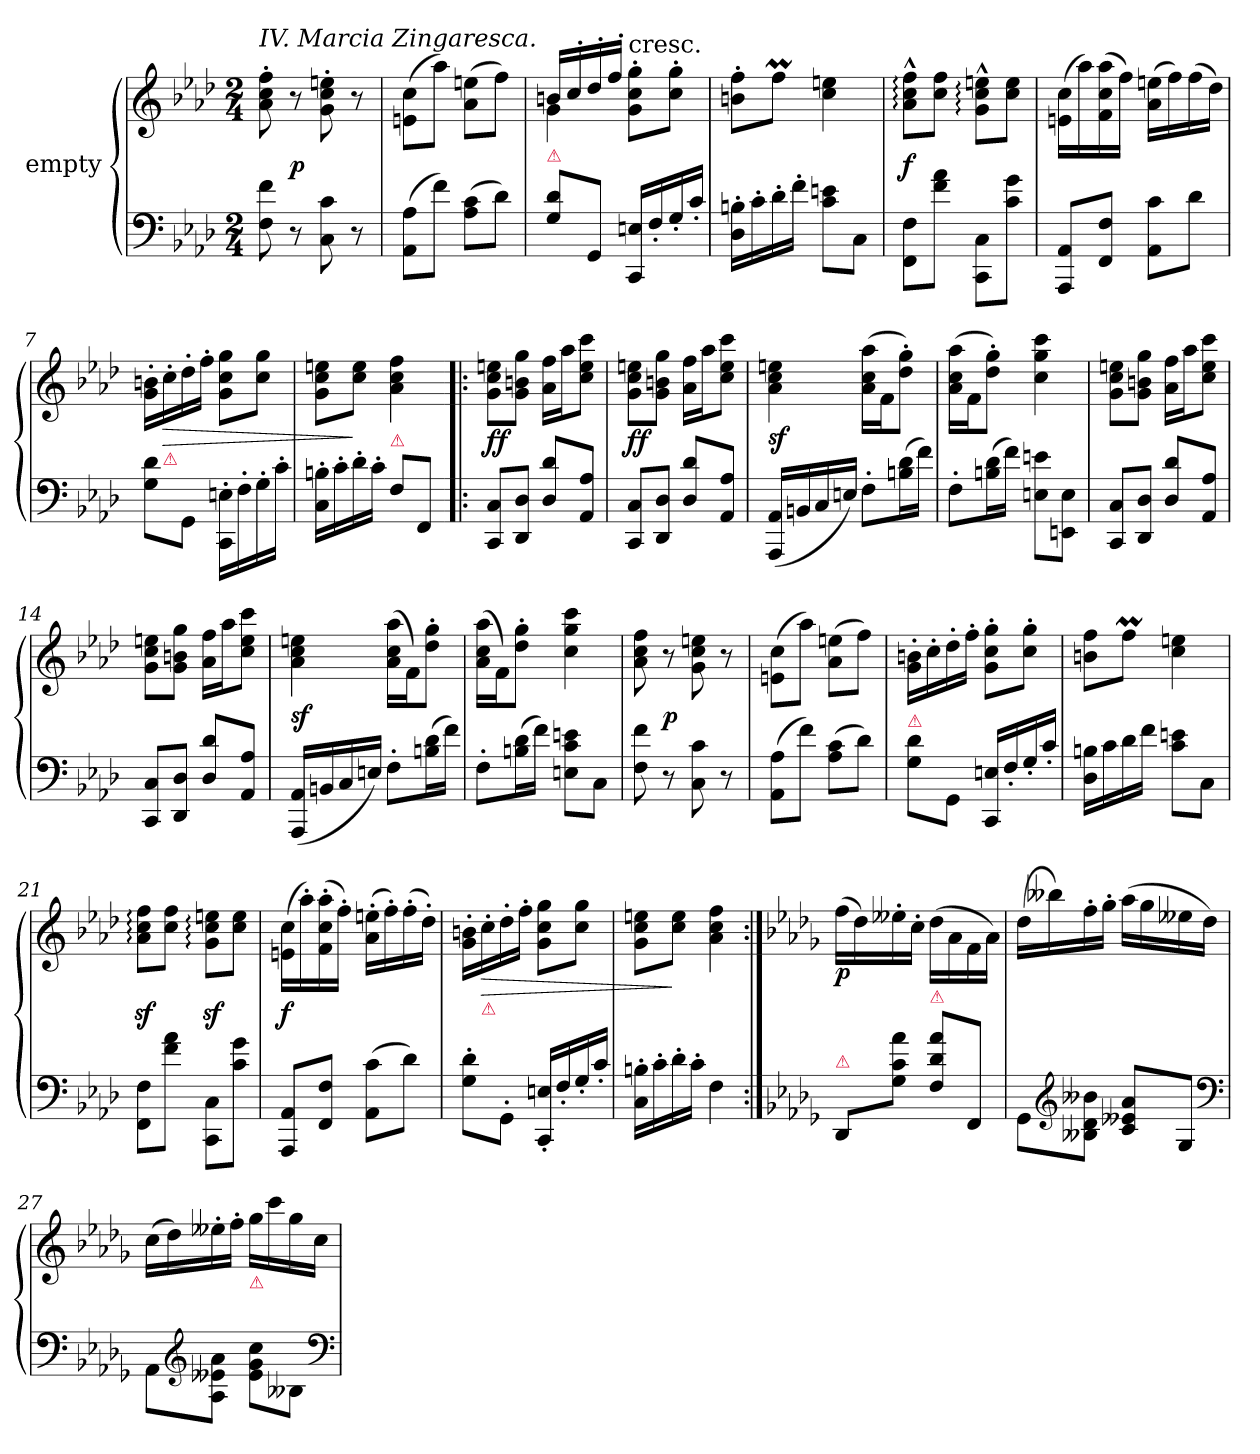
**kern	**kern	**dynam
*part1	*part1	*part1
*staff2	*staff1	*staff1/2
*I"empty	*	*
*clefF4	*clefG2	*
*k[b-e-a-d-]	*k[b-e-a-d-]	*
*f:	*f:	*
*M2/4	*M2/4	*
=1	=1	=1
!	!LO:TX:a:i:t=IV. Marcia Zingaresca.	!
8F\ 8f\	8a-'\ 8cc'\ 8ff'\	.
8r	8r	p
8C\ 8c\	8g'\ 8cc'\ 8een'\	.
8r	8r	.
=2	=2	=2
(8AA-\ 8A-\L	(8en\ 8cc\L	.
8f\J)	8aa-\J)	.
(8A-\ 8c\L	(8a-\ 8een\L	.
8d-\J)	8ff\J)	.
=3	=3	=3
*	*^	*
!LO:TX:a:color=crimson:t=⚠	!	!	!
8G\ 8d-\L	16bn/LL	4g\	.
.	16cc'/	.	.
8GG/J	16dd-'/	.	.
.	16ff'/JJ	.	.
!	!LO:TX:t=cresc.	!	!
16CC/ 16En/LL	8g'\ 8cc'\ 8gg'\L	4rcyy	.
16F'/	.	.	.
16G'/	8cc'\ 8gg'\J	.	.
16c'/JJ	.	.	.
*	*v	*v	*
=4	=4	=4
16D-'\ 16Bn'\LL	8bn'\ 8ff'\L	.
16c'\	.	.
16d-'\	8ffM\J	.
16f'\JJ	.	.
8c\ 8en\L	4cc\ 4een\	.
8C\J	.	.
=5	=5	=5
8FF\ 8F\L	8a-:^^\ 8cc:^^\ 8ff:^^\L	f
8f\ 8a-\J	8cc\ 8ff\J	.
8CC\ 8C\L	8g:^^\ 8cc:^^\ 8een:^^\L	.
8c\ 8g\J	8cc\ 8ee\J	.
=6	=6	=6
8AAA-/ 8AA-/L	(16en\ 16cc\LL	.
.	16aa-\)	.
8FF/ 8F/J	(16f\ 16cc\ 16aa-\	.
.	16ff\JJ)	.
8AA-\ 8c\L	(16a-\ 16een\LL	.
.	16ff\)	.
8d-\J	(16ff\	.
.	16dd-\JJ)	.
=7	=7	=7
8G\ 8d-\L	16g'\ 16bn'\LL	.
!	!LO:TX:b:color=crimson:t=⚠	!
!	!	!LO:HP:b
.	16cc'\	>
8GG\J	16dd-'\	.
.	16ff'\JJ	.
16CC'\ 16En'\LL	8g\ 8cc\ 8gg\L	.
16F'\	.	.
16G'\	8cc\ 8gg\J	.
16c'\JJ	.	.
=8	=8	=8
16C'\ 16Bn'\LL	8g\ 8cc\ 8een\L	.
16c'\	.	.
16d-'\	8cc\ 8ee\J	]
16c'\JJ	.	.
!LO:TX:a:color=crimson:t=⚠	!	!
8F\L	4a-\ 4cc\ 4ff\	.
8FF/J	.	.
=9!|:	=9!|:	=9!|:
8CC/ 8C/L	8g\ 8cc\ 8een\L	ff
8DD-/ 8D-/J	8g\ 8bn\ 8gg\J	.
8D-/ 8d-/L	16a-\ 16ff\LL	.
.	16aa-\J	.
8AA-/ 8A-/J	8cc\ 8ee\ 8ccc\J	.
=10	=10	=10
8CC/ 8C/L	8g\ 8cc\ 8een\L	ff
8DD-/ 8D-/J	8g\ 8bn\ 8gg\J	.
8D-/ 8d-/L	16a-\ 16ff\LL	.
.	16aa-\J	.
8AA-/ 8A-/J	8cc\ 8ee\ 8ccc\J	.
=11	=11	=11
(16AAA-/ 16AA-/LL	4a-\ 4cc\ 4een\	sf.
16BBn/	.	.
16C/	.	.
16En/JJ)	.	.
8F'\L	(16a-\ 16cc\ 16aa-\LL	.
.	16f\J	.
(16Bn\ 16d-\L	8dd-'\ 8gg'\J)	.
16f\JJ)	.	.
=12	=12	=12
8F'\L	(16a-\ 16cc\ 16aa-\LL	.
.	16f\J	.
(16Bn\ 16d-\L	8dd-'\ 8gg'\J)	.
16f\JJ)	.	.
8En\ 8en\L	4cc\ 4gg\ 4ccc\	.
8EEn\ 8E\J	.	.
=13	=13	=13
8CC/ 8C/L	8g\ 8cc\ 8een\L	.
8DD-/ 8D-/J	8g\ 8bn\ 8gg\J	.
8D-/ 8d-/L	16a-\ 16ff\LL	.
.	16aa-\J	.
8AA-/ 8A-/J	8cc\ 8ee\ 8ccc\J	.
=14	=14	=14
8CC/ 8C/L	8g\ 8cc\ 8een\L	.
8DD-/ 8D-/J	8g\ 8bn\ 8gg\J	.
8D-/ 8d-/L	16a-\ 16ff\LL	.
.	16aa-\J	.
8AA-/ 8A-/J	8cc\ 8ee\ 8ccc\J	.
=15	=15	=15
(16AAA-/ 16AA-/LL	4a-\ 4cc\ 4een\	sf.
16BBn/	.	.
16C/	.	.
16En/JJ)	.	.
8F'\L	(16a-\ 16cc\ 16aa-\LL	.
.	16f\J)	.
(16Bn\ 16d-\L	8dd-'\ 8gg'\J	.
16f\JJ)	.	.
=16	=16	=16
8F'\L	(16a-\ 16cc\ 16aa-\LL	.
.	16f\J)	.
(16Bn\ 16d-\L	8dd-'\ 8gg'\J	.
16f\JJ)	.	.
8En\ 8c\ 8en\L	4cc\ 4gg\ 4ccc\	.
8C\J	.	.
=17	=17	=17
8F\ 8f\	8a-\ 8cc\ 8ff\	.
8r	8r	p
8C\ 8c\	8g\ 8cc\ 8een\	.
8r	8r	.
=18	=18	=18
(8AA-\ 8A-\L	(8en\ 8cc\L	.
8f\J)	8aa-\J)	.
(8A-\ 8c\L	(8a-\ 8een\L	.
8d-\J)	8ff\J)	.
=19	=19	=19
!LO:TX:a:color=crimson:t=⚠	!	!
8G\ 8d-\L	16g'\ 16bn'\LL	.
.	16cc'\	.
8GG\J	16dd-'\	.
.	16ff'\JJ	.
16CC/ 16En/LL	8g'\ 8cc'\ 8gg'\L	.
16F'/	.	.
16G'/	8cc'\ 8gg'\J	.
16c'/JJ	.	.
=20	=20	=20
16D-\ 16Bn\LL	8bn\ 8ff\L	.
16c\	.	.
16d-\	8ffM\J	.
16f\JJ	.	.
8c\ 8en\L	4cc\ 4een\	.
8C\J	.	.
=21	=21	=21
8FF\ 8F\L	8a-z:\ 8ccz:\ 8ffz:\L	.
8f\ 8a-\J	8cc\ 8ff\J	.
8CC\ 8C\L	8gz:\ 8ccz:\ 8eenz:\L	.
8c\ 8g\J	8cc\ 8ee\J	.
=22	=22	=22
8AAA-/ 8AA-/L	(16en\ 16cc\LL	f
.	16aa-'\)	.
8FF/ 8F/J	(16f'\ 16cc'\ 16aa-'\	.
.	16ff'\JJ)	.
(8AA-\ 8c\L	(16a-'\ 16een'\LL	.
.	16ff'\)	.
8d-\J)	(16ff'\	.
.	16dd-'\JJ)	.
=23	=23	=23
8G'\ 8d-'\L	16g'\ 16bn'\LL	.
!	!LO:TX:b:color=crimson:t=⚠	!
!	!	!LO:HP:b
.	16cc'\	>
8GG'\J	16dd-'\	.
.	16ff'\JJ	.
16CC'/ 16En'/LL	8g\ 8cc\ 8gg\L	.
16F'/	.	.
16G'/	8cc\ 8gg\J	.
16c'/JJ	.	.
=24	=24	=24
16C'\ 16Bn'\LL	8g\ 8cc\ 8een\L	.
16c'\	.	.
16d-'\	8cc\ 8ee\J	]
16c'\JJ	.	.
4F\	4a-\ 4cc\ 4ff\	.
=25:|!	=25:|!	=25:|!
*k[b-e-a-d-g-]	*k[b-e-a-d-g-]	*
*D-:	*D-:	*
!LO:TX:a:color=crimson:t=⚠	!	!
8DD-/L	(16ff\LL	p
.	16dd-\)	.
8G-\ 8c\ 8a-\J	16ee--X'\	.
.	16cc'\JJ	.
!LO:TX:a:color=crimson:t=⚠	!	!
8F\ 8d-\ 8a-\L	(16dd-\LL	.
.	16a-\	.
8FF/J	16f\	.
.	16a-\JJ)	.
=26	=26	=26
8GG-\L	(16dd-\LL	.
.	16bb--X\)	.
*clefG2	*	*
8B--X\ 8d-\ 8b--X\J	16ff'\	.
.	16gg-'\JJ	.
8c/ 8e--X/ 8a-/L	(16aa-\LL	.
.	16gg-\	.
8G-/J	16ee--X\	.
.	16dd-\JJ)	.
*clefF4	*	*
=27	=27	=27
8AA-\L	(16cc\LL	.
.	16dd-\)	.
*clefG2	*	*
8A-\ 8e--X\ 8a-\J	16ee--X'\	.
.	16ff'\JJ	.
!	!LO:TX:b:color=crimson:t=⚠	!
8e--\ 8g-\ 8cc\L	16gg-\LL	.
.	16ccc\	.
8B--X\J	16gg-\	.
.	16cc\JJ	.
*clefF4	*	*
=	=	=
*-	*-	*-
